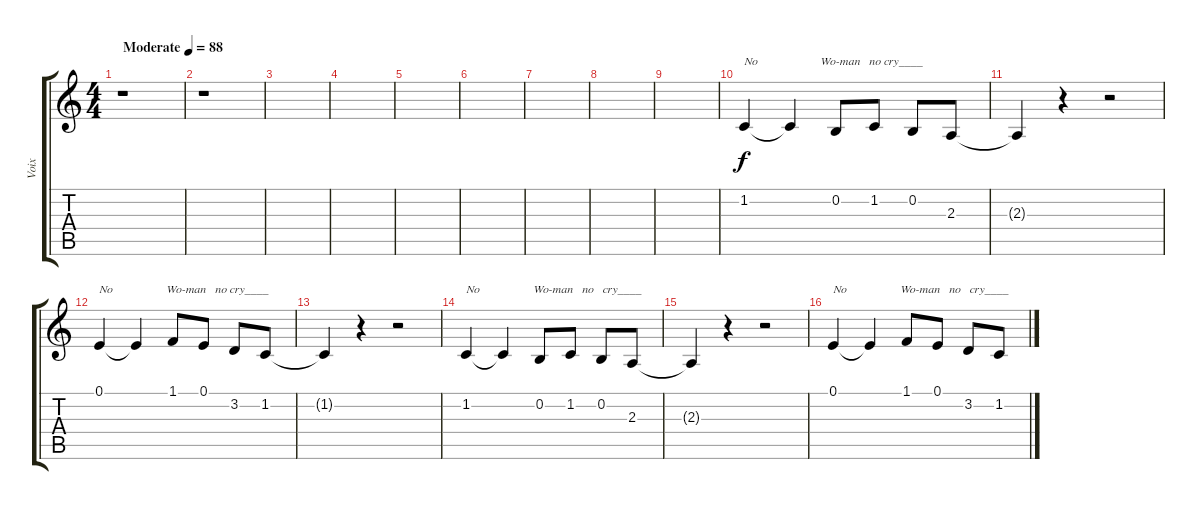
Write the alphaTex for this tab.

\track ("Voix" "Voix") {instrument synthbrass1}
\staff {score tabs}
\tuning (E4 B3 G3 D3 A2 E2) {hide}
\ts (4 4)
\tempo (88 "Moderate")
\clef g2
\ks c
r.1{dy f instrument synthbrass1} |
r.1 |
|
|
|
|
|
|
|
1.2.4{txt "No"} 1.2{t}.4{txt "          Wo-man   no cry____"} 0.2.8 1.2.8 0.2.8 2.3.8 |
2.3{t}.4 r.4 r.2 |
0.1.4{txt "No"} 0.1{t}.4{txt "          Wo-man   no cry____"} 1.1.8 0.1.8 3.2.8 1.2.8 |
1.2{t}.4 r.4 r.2 |
1.2.4{txt "No"} 1.2{t}.4{txt "          Wo-man   no   cry____"} 0.2.8 1.2.8 0.2.8 2.3.8 |
2.3{t}.4 r.4 r.2 |
0.1.4{txt "No"} 0.1{t}.4{txt "          Wo-man   no   cry____"} 1.1.8 0.1.8 3.2.8 1.2.8
